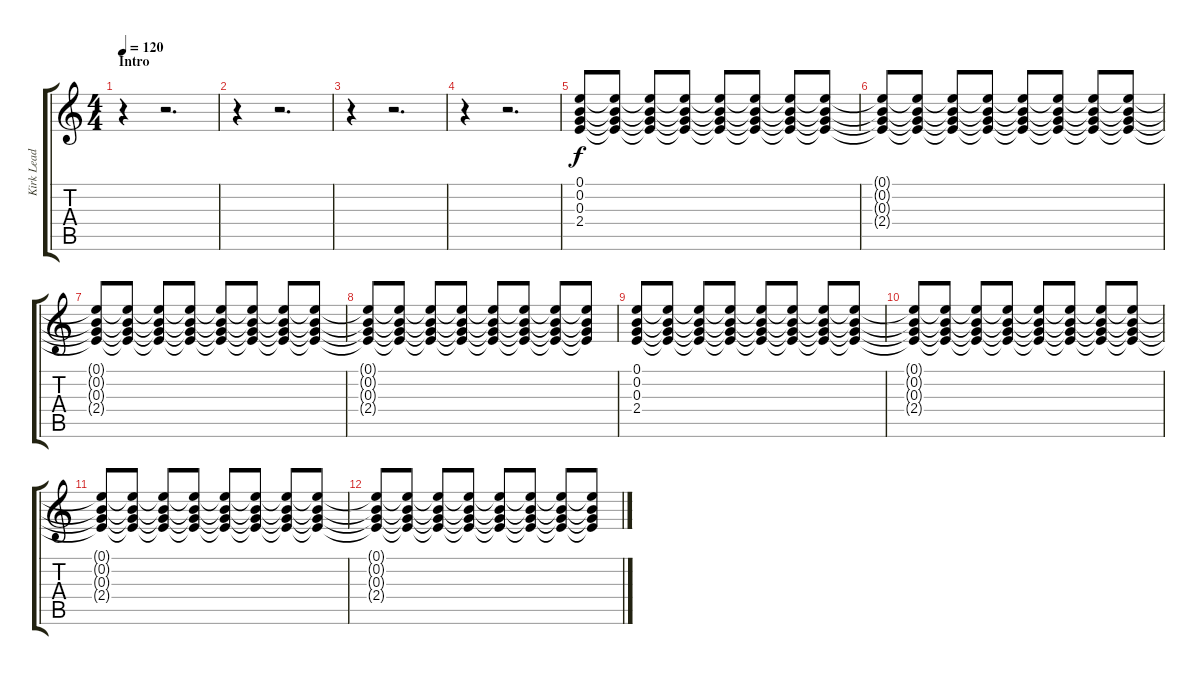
\track ("Kirk Lead 1" "Kirk Lead ") {instrument distortionguitar}
\staff {score tabs}
\tuning (E4 B3 G3 D3 A2 E2) {hide}
\ts (4 4)
\section ("" "Intro")
\tempo 120
\clef g2
\ks c
r.4{dy f instrument distortionguitar} r.2{d} |
r.4 r.2{d} |
r.4 r.2{d} |
r.4 r.2{d} |
(0.1 0.2 0.3 2.4).8 (0.1{t} 0.2{t} 0.3{t} 2.4{t}).8{volume 4} (0.1{t} 0.2{t} 0.3{t} 2.4{t}).8 (0.1{t} 0.2{t} 0.3{t} 2.4{t}).8 (0.1{t} 0.2{t} 0.3{t} 2.4{t}).8 (0.1{t} 0.2{t} 0.3{t} 2.4{t}).8 (0.1{t} 0.2{t} 0.3{t} 2.4{t}).8 (0.1{t} 0.2{t} 0.3{t} 2.4{t}).8 |
(0.1{t} 0.2{t} 0.3{t} 2.4{t}).8 (0.1{t} 0.2{t} 0.3{t} 2.4{t}).8 (0.1{t} 0.2{t} 0.3{t} 2.4{t}).8 (0.1{t} 0.2{t} 0.3{t} 2.4{t}).8 (0.1{t} 0.2{t} 0.3{t} 2.4{t}).8 (0.1{t} 0.2{t} 0.3{t} 2.4{t}).8 (0.1{t} 0.2{t} 0.3{t} 2.4{t}).8 (0.1{t} 0.2{t} 0.3{t} 2.4{t}).8 |
(0.1{t} 0.2{t} 0.3{t} 2.4{t}).8 (0.1{t} 0.2{t} 0.3{t} 2.4{t}).8 (0.1{t} 0.2{t} 0.3{t} 2.4{t}).8 (0.1{t} 0.2{t} 0.3{t} 2.4{t}).8 (0.1{t} 0.2{t} 0.3{t} 2.4{t}).8 (0.1{t} 0.2{t} 0.3{t} 2.4{t}).8 (0.1{t} 0.2{t} 0.3{t} 2.4{t}).8 (0.1{t} 0.2{t} 0.3{t} 2.4{t}).8 |
(0.1{t} 0.2{t} 0.3{t} 2.4{t}).8 (0.1{t} 0.2{t} 0.3{t} 2.4{t}).8 (0.1{t} 0.2{t} 0.3{t} 2.4{t}).8 (0.1{t} 0.2{t} 0.3{t} 2.4{t}).8 (0.1{t} 0.2{t} 0.3{t} 2.4{t}).8 (0.1{t} 0.2{t} 0.3{t} 2.4{t}).8 (0.1{t} 0.2{t} 0.3{t} 2.4{t}).8 (0.1{t} 0.2{t} 0.3{t} 2.4{t}).8{volume 0} |
(0.1 0.2 0.3 2.4).8{volume 6} (0.1{t} 0.2{t} 0.3{t} 2.4{t}).8{volume 4} (0.1{t} 0.2{t} 0.3{t} 2.4{t}).8 (0.1{t} 0.2{t} 0.3{t} 2.4{t}).8 (0.1{t} 0.2{t} 0.3{t} 2.4{t}).8 (0.1{t} 0.2{t} 0.3{t} 2.4{t}).8 (0.1{t} 0.2{t} 0.3{t} 2.4{t}).8 (0.1{t} 0.2{t} 0.3{t} 2.4{t}).8 |
(0.1{t} 0.2{t} 0.3{t} 2.4{t}).8 (0.1{t} 0.2{t} 0.3{t} 2.4{t}).8 (0.1{t} 0.2{t} 0.3{t} 2.4{t}).8 (0.1{t} 0.2{t} 0.3{t} 2.4{t}).8 (0.1{t} 0.2{t} 0.3{t} 2.4{t}).8 (0.1{t} 0.2{t} 0.3{t} 2.4{t}).8 (0.1{t} 0.2{t} 0.3{t} 2.4{t}).8 (0.1{t} 0.2{t} 0.3{t} 2.4{t}).8 |
(0.1{t} 0.2{t} 0.3{t} 2.4{t}).8 (0.1{t} 0.2{t} 0.3{t} 2.4{t}).8 (0.1{t} 0.2{t} 0.3{t} 2.4{t}).8 (0.1{t} 0.2{t} 0.3{t} 2.4{t}).8 (0.1{t} 0.2{t} 0.3{t} 2.4{t}).8 (0.1{t} 0.2{t} 0.3{t} 2.4{t}).8 (0.1{t} 0.2{t} 0.3{t} 2.4{t}).8 (0.1{t} 0.2{t} 0.3{t} 2.4{t}).8 |
(0.1{t} 0.2{t} 0.3{t} 2.4{t}).8 (0.1{t} 0.2{t} 0.3{t} 2.4{t}).8 (0.1{t} 0.2{t} 0.3{t} 2.4{t}).8 (0.1{t} 0.2{t} 0.3{t} 2.4{t}).8 (0.1{t} 0.2{t} 0.3{t} 2.4{t}).8 (0.1{t} 0.2{t} 0.3{t} 2.4{t}).8 (0.1{t} 0.2{t} 0.3{t} 2.4{t}).8 (0.1{t} 0.2{t} 0.3{t} 2.4{t}).8{volume 0}
